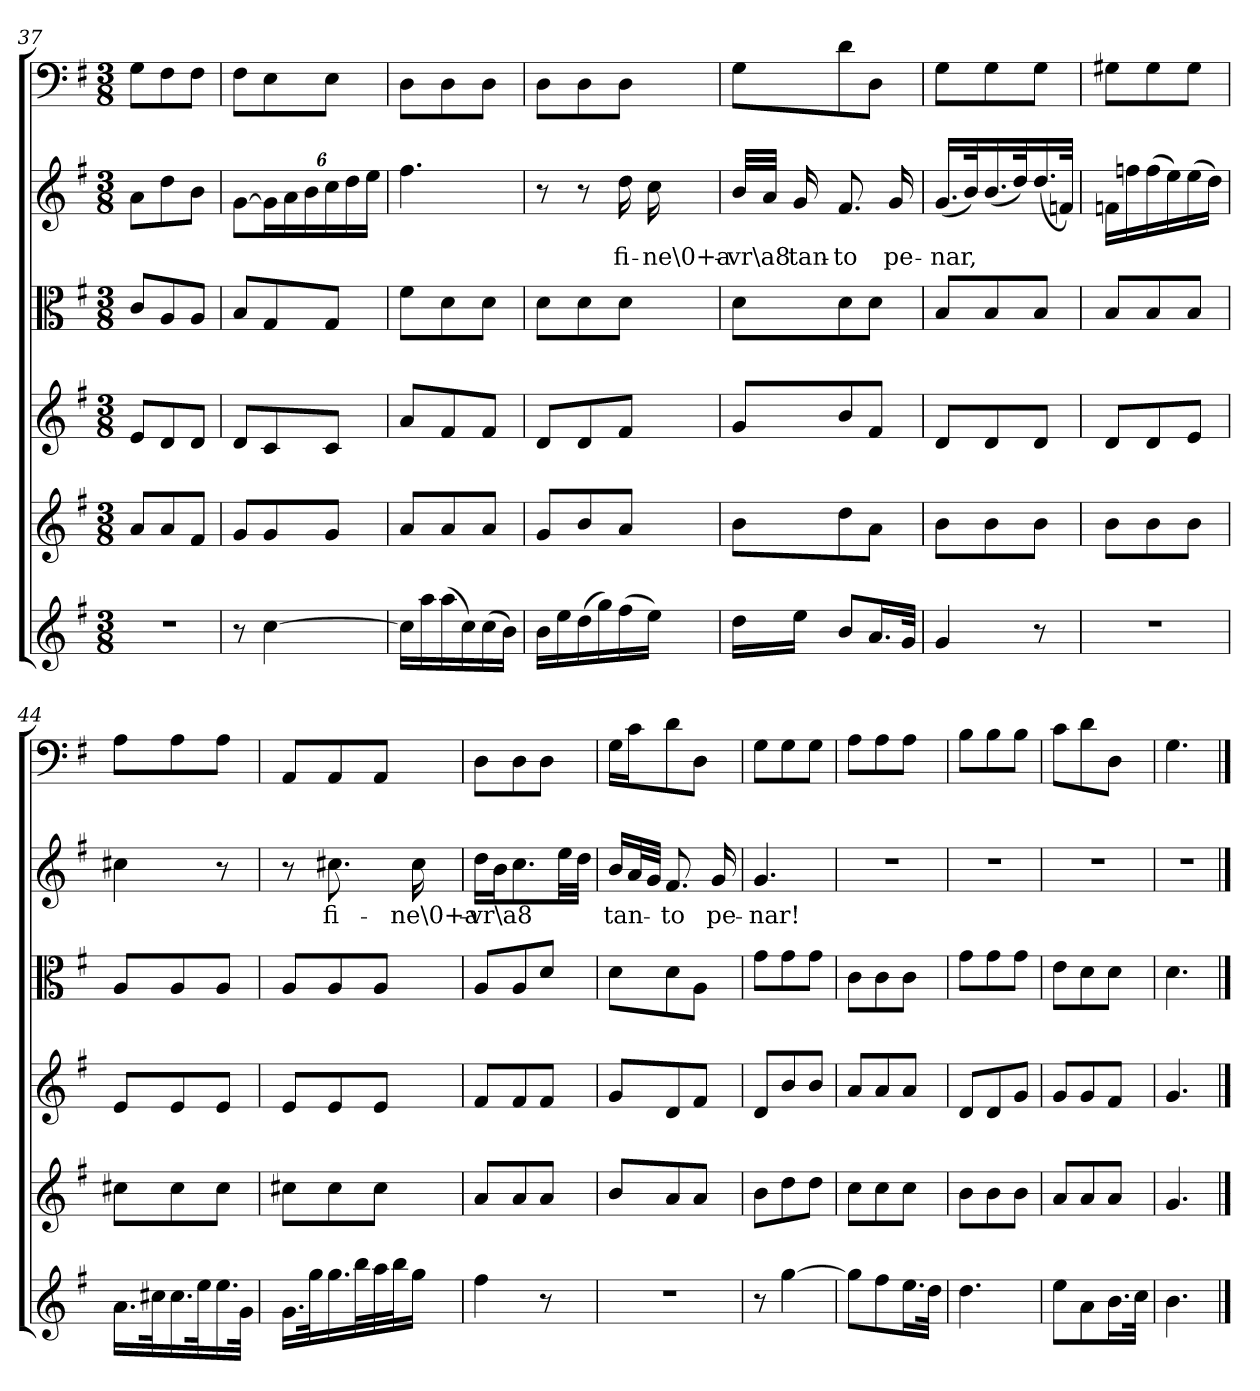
**kern	**kern	**kern	**kern	**kern	**text	**kern
*part6	*part5	*part4	*part3	*part2	*part2	*part1
*staff6	*staff5	*staff4	*staff3	*staff2	*staff2	*staff1
*clefG2	*clefG2	*clefG2	*clefC3	*clefG2	*	*clefF4
*k[f#]	*k[f#]	*k[f#]	*k[f#]	*k[f#]	*	*k[f#]
*G:	*G:	*G:	*G:	*G:	*	*G:
*M3/8	*M3/8	*M3/8	*M3/8	*M3/8	*	*M3/8
=37	=37	=37	=37	=37	=37	=37
4.r	8a/L	8e/L	8c/L	8a\L	.	8G\L
.	8a/	8d/	8A/	8dd\	.	8F#\
.	8f#/J	8d/J	8A/J	8b\J	.	8F#\J
=38	=38	=38	=38	=38	=38	=38
8r	8g/L	8d/L	8B/L	[8g\L	.	8F#\L
[4cc\	8g/	8c/	8G/	24g\L]	.	8E\
.	.	.	.	24a\	.	.
.	.	.	.	24b\	.	.
.	8g/J	8c/J	8G/J	24cc\	.	8E\J
.	.	.	.	24dd\	.	.
.	.	.	.	24ee\JJ	.	.
=39	=39	=39	=39	=39	=39	=39
16cc\LL]	8a/L	8a/L	8f#\L	4.ff#\	.	8D\L
16aa\	.	.	.	.	.	.
(16aa\	8a/	8f#/	8d\	.	.	8D\
16cc\)	.	.	.	.	.	.
(16cc\	8a/J	8f#/J	8d\J	.	.	8D\J
16b\JJ)	.	.	.	.	.	.
=40	=40	=40	=40	=40	=40	=40
16b\LL	8g/L	8d/L	8d\L	8r	.	8D\L
16ee\	.	.	.	.	.	.
(16dd\	8b/	8d/	8d\	8r	.	8D\
16gg\)	.	.	.	.	.	.
(16ff#\	8a/J	8f#/J	8d\J	16dd\	fi-	8D\J
16ee\JJ)	.	.	.	16cc\	-ne\0+a-	.
=41	=41	=41	=41	=41	=41	=41
16dd\LL	8b\L	8g/L	8d\L	32b/LLL	-vr\a8	8G\L
.	.	.	.	32a/JJJ	.	.
16ee\JJ	.	.	.	16g/	tan-	.
8b/L	8dd\	8b/	8d\	8.f#/	-to	8d\
16.a/L	8a\J	8f#/J	8d\J	.	.	8D\J
.	.	.	.	16g/	pe-	.
32g/JJk	.	.	.	.	.	.
=42	=42	=42	=42	=42	=42	=42
4g/	8b\L	8d/L	8B/L	(16.g/LL	-nar,	8G\L
.	.	.	.	32b/K)	.	.
.	8b\	8d/	8B/	(16.b/	.	8G\
.	.	.	.	32dd/K)	.	.
8r	8b\J	8d/J	8B/J	(16.dd/	.	8G\J
.	.	.	.	32fn/JJk)	.	.
=43	=43	=43	=43	=43	=43	=43
4.r	8b\L	8d/L	8B/L	16fn\LL	.	8G#X\L
.	.	.	.	16ffn\	.	.
.	8b\	8d/	8B/	(16ff\	.	8G#\
.	.	.	.	16ee\)	.	.
.	8b\J	8e/J	8B/J	(16ee\	.	8G#\J
.	.	.	.	16dd\JJ)	.	.
=44	=44	=44	=44	=44	=44	=44
16.a\LL	8cc#X\L	8e/L	8A/L	4cc#X\	.	8A\L
32cc#X\K	.	.	.	.	.	.
16.cc#\	8cc#\	8e/	8A/	.	.	8A\
32ee\K	.	.	.	.	.	.
16.ee\	8cc#\J	8e/J	8A/J	8r	.	8A\J
32g\JJk	.	.	.	.	.	.
=45	=45	=45	=45	=45	=45	=45
16.g\LL	8cc#X\L	8e/L	8A/L	8r	.	8AA/L
32gg\K	.	.	.	.	.	.
16.gg\	8cc#\	8e/	8A/	8.cc#X\	fi-	8AA/
32bb\L	.	.	.	.	.	.
32aa\	8cc#\J	8e/J	8A/J	.	.	8AA/J
32bb\J	.	.	.	.	.	.
16gg\JJ	.	.	.	16cc#\	-ne\0+a-	.
=46	=46	=46	=46	=46	=46	=46
4ff#\	8a/L	8f#/L	8A/L	16dd\LL	-vr\a8	8D\L
.	.	.	.	16b\J	.	.
.	8a/	8f#/	8A/	8.cc\	.	8D\
8r	8a/J	8f#/J	8d/J	.	.	8D\J
.	.	.	.	32ee\LL	.	.
.	.	.	.	32dd\JJJ	.	.
=47	=47	=47	=47	=47	=47	=47
4.r	8b/L	8g/L	8d\L	16b/LL	tan-	16G\LL
.	.	.	.	32a/L	.	16c\J
.	.	.	.	32g/JJJ	.	.
.	8a/	8d/	8d\	8.f#/	-to	8d\
.	8a/J	8f#/J	8A\J	.	.	8D\J
.	.	.	.	16g/	pe-	.
=48	=48	=48	=48	=48	=48	=48
8r	8b\L	8d/L	8g\L	4.g/	-nar!	8G\L
[4gg\	8dd\	8b/	8g\	.	.	8G\
.	8dd\J	8b/J	8g\J	.	.	8G\J
=49	=49	=49	=49	=49	=49	=49
8gg\L]	8cc\L	8a/L	8c\L	4.r	.	8A\L
8ff#\	8cc\	8a/	8c\	.	.	8A\
16.ee\L	8cc\J	8a/J	8c\J	.	.	8A\J
32dd\JJk	.	.	.	.	.	.
=50	=50	=50	=50	=50	=50	=50
4.dd\	8b\L	8d/L	8g\L	4.r	.	8B\L
.	8b\	8d/	8g\	.	.	8B\
.	8b\J	8g/J	8g\J	.	.	8B\J
=51	=51	=51	=51	=51	=51	=51
8ee\L	8a/L	8g/L	8e\L	4.r	.	8c\L
8a\	8a/	8g/	8d\	.	.	8d\
16.b\L	8a/J	8f#/J	8d\J	.	.	8D\J
32cc\JJk	.	.	.	.	.	.
=52	=52	=52	=52	=52	=52	=52
4.b\	4.g/	4.g/	4.d\	4.r	.	4.G\
==	==	==	==	==	==	==
*-	*-	*-	*-	*-	*-	*-
